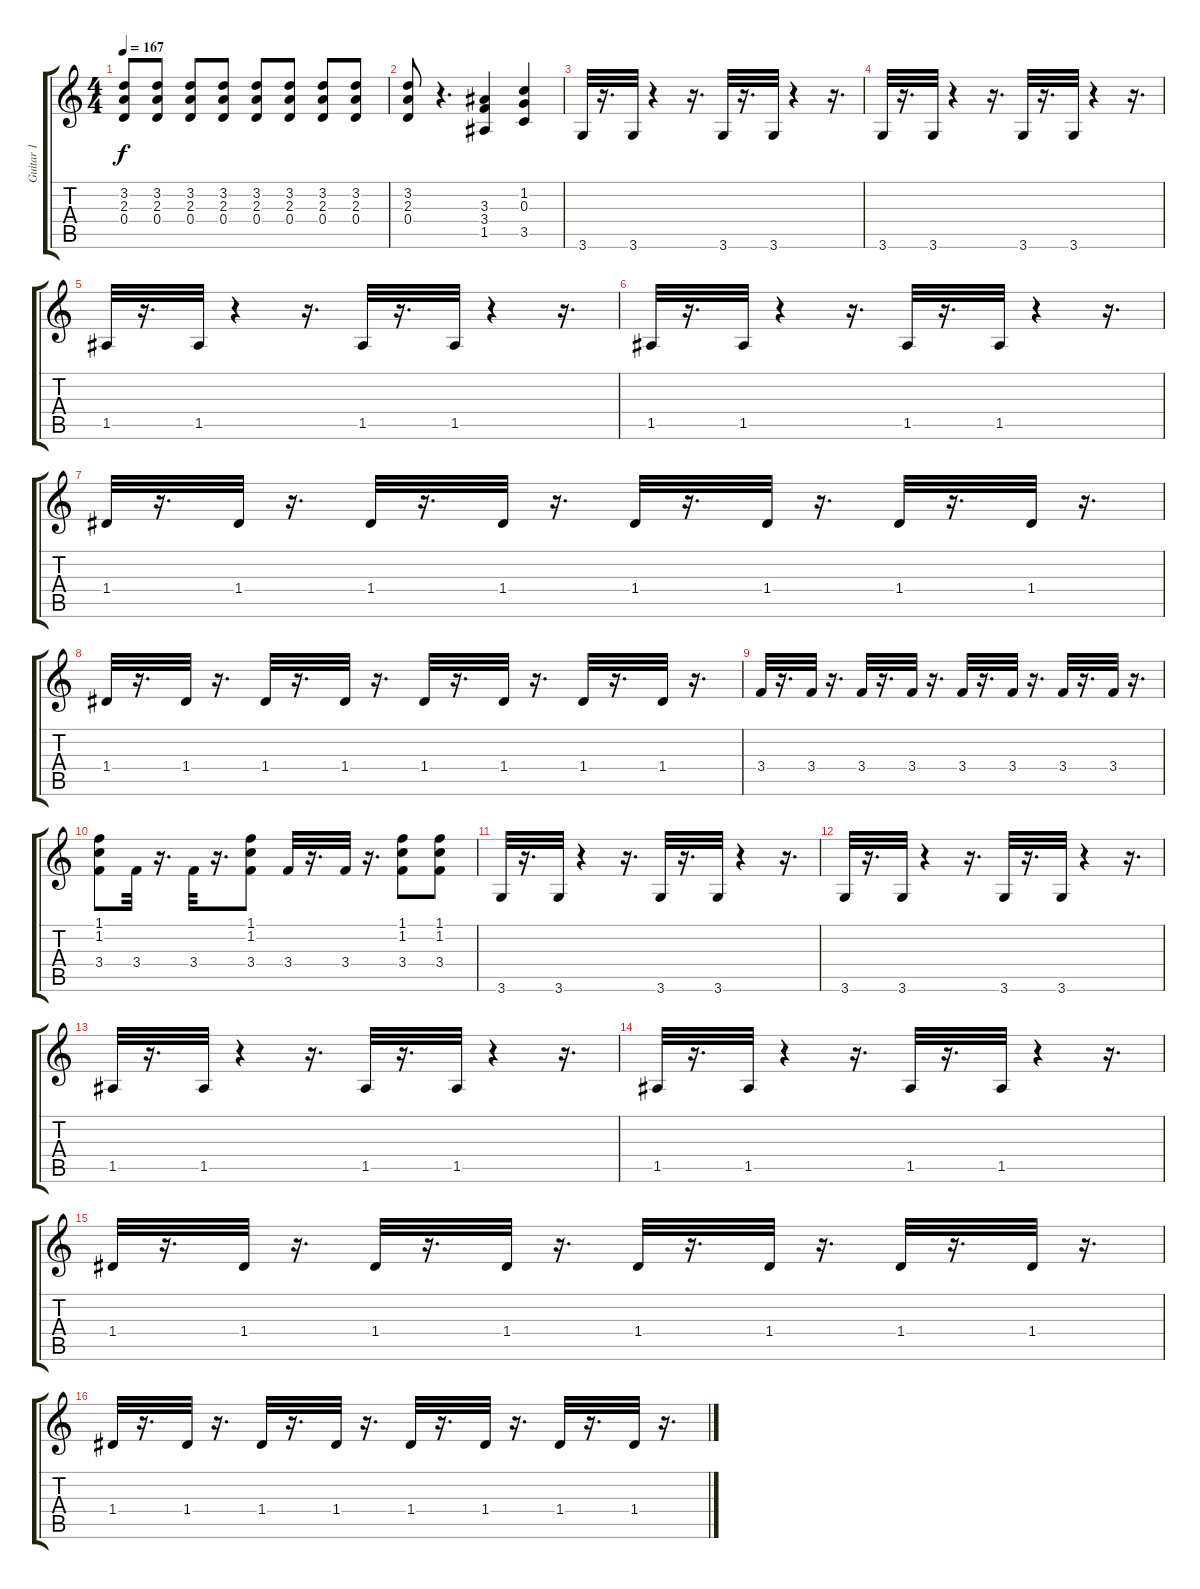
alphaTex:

\track ("Guitar 1" "Guitar 1") {instrument distortionguitar}
\staff {score tabs}
\tuning (E4 B3 G3 D3 A2 E2) {hide}
\ts (4 4)
\tempo 167
\clef g2
\ks c
(3.2 2.3 0.4).8{dy f} (3.2 2.3 0.4).8 (3.2 2.3 0.4).8 (3.2 2.3 0.4).8 (3.2 2.3 0.4).8 (3.2 2.3 0.4).8 (3.2 2.3 0.4).8 (3.2 2.3 0.4).8 |
(3.2 2.3 0.4).8 r.4{d} (3.3 3.4 1.5).4 (1.2 0.3 3.5).4 |
3.6.32 r.16{d} 3.6.32 r.4 r.16{d} 3.6.32 r.16{d} 3.6.32 r.4 r.16{d} |
3.6.32 r.16{d} 3.6.32 r.4 r.16{d} 3.6.32 r.16{d} 3.6.32 r.4 r.16{d} |
1.5.32 r.16{d} 1.5.32 r.4 r.16{d} 1.5.32 r.16{d} 1.5.32 r.4 r.16{d} |
1.5.32 r.16{d} 1.5.32 r.4 r.16{d} 1.5.32 r.16{d} 1.5.32 r.4 r.16{d} |
1.4.32 r.16{d} 1.4.32 r.16{d} 1.4.32 r.16{d} 1.4.32 r.16{d} 1.4.32 r.16{d} 1.4.32 r.16{d} 1.4.32 r.16{d} 1.4.32 r.16{d} |
1.4.32 r.16{d} 1.4.32 r.16{d} 1.4.32 r.16{d} 1.4.32 r.16{d} 1.4.32 r.16{d} 1.4.32 r.16{d} 1.4.32 r.16{d} 1.4.32 r.16{d} |
3.4.32 r.16{d} 3.4.32 r.16{d} 3.4.32 r.16{d} 3.4.32 r.16{d} 3.4.32 r.16{d} 3.4.32 r.16{d} 3.4.32 r.16{d} 3.4.32 r.16{d} |
(1.1 1.2 3.4).8 3.4.32 r.16{d} 3.4.32 r.16{d} (1.1 1.2 3.4).8 3.4.32 r.16{d} 3.4.32 r.16{d} (1.1 1.2 3.4).8 (1.1 1.2 3.4).8 |
3.6.32 r.16{d} 3.6.32 r.4 r.16{d} 3.6.32 r.16{d} 3.6.32 r.4 r.16{d} |
3.6.32 r.16{d} 3.6.32 r.4 r.16{d} 3.6.32 r.16{d} 3.6.32 r.4 r.16{d} |
1.5.32 r.16{d} 1.5.32 r.4 r.16{d} 1.5.32 r.16{d} 1.5.32 r.4 r.16{d} |
1.5.32 r.16{d} 1.5.32 r.4 r.16{d} 1.5.32 r.16{d} 1.5.32 r.4 r.16{d} |
1.4.32 r.16{d} 1.4.32 r.16{d} 1.4.32 r.16{d} 1.4.32 r.16{d} 1.4.32 r.16{d} 1.4.32 r.16{d} 1.4.32 r.16{d} 1.4.32 r.16{d} |
1.4.32 r.16{d} 1.4.32 r.16{d} 1.4.32 r.16{d} 1.4.32 r.16{d} 1.4.32 r.16{d} 1.4.32 r.16{d} 1.4.32 r.16{d} 1.4.32 r.16{d}
